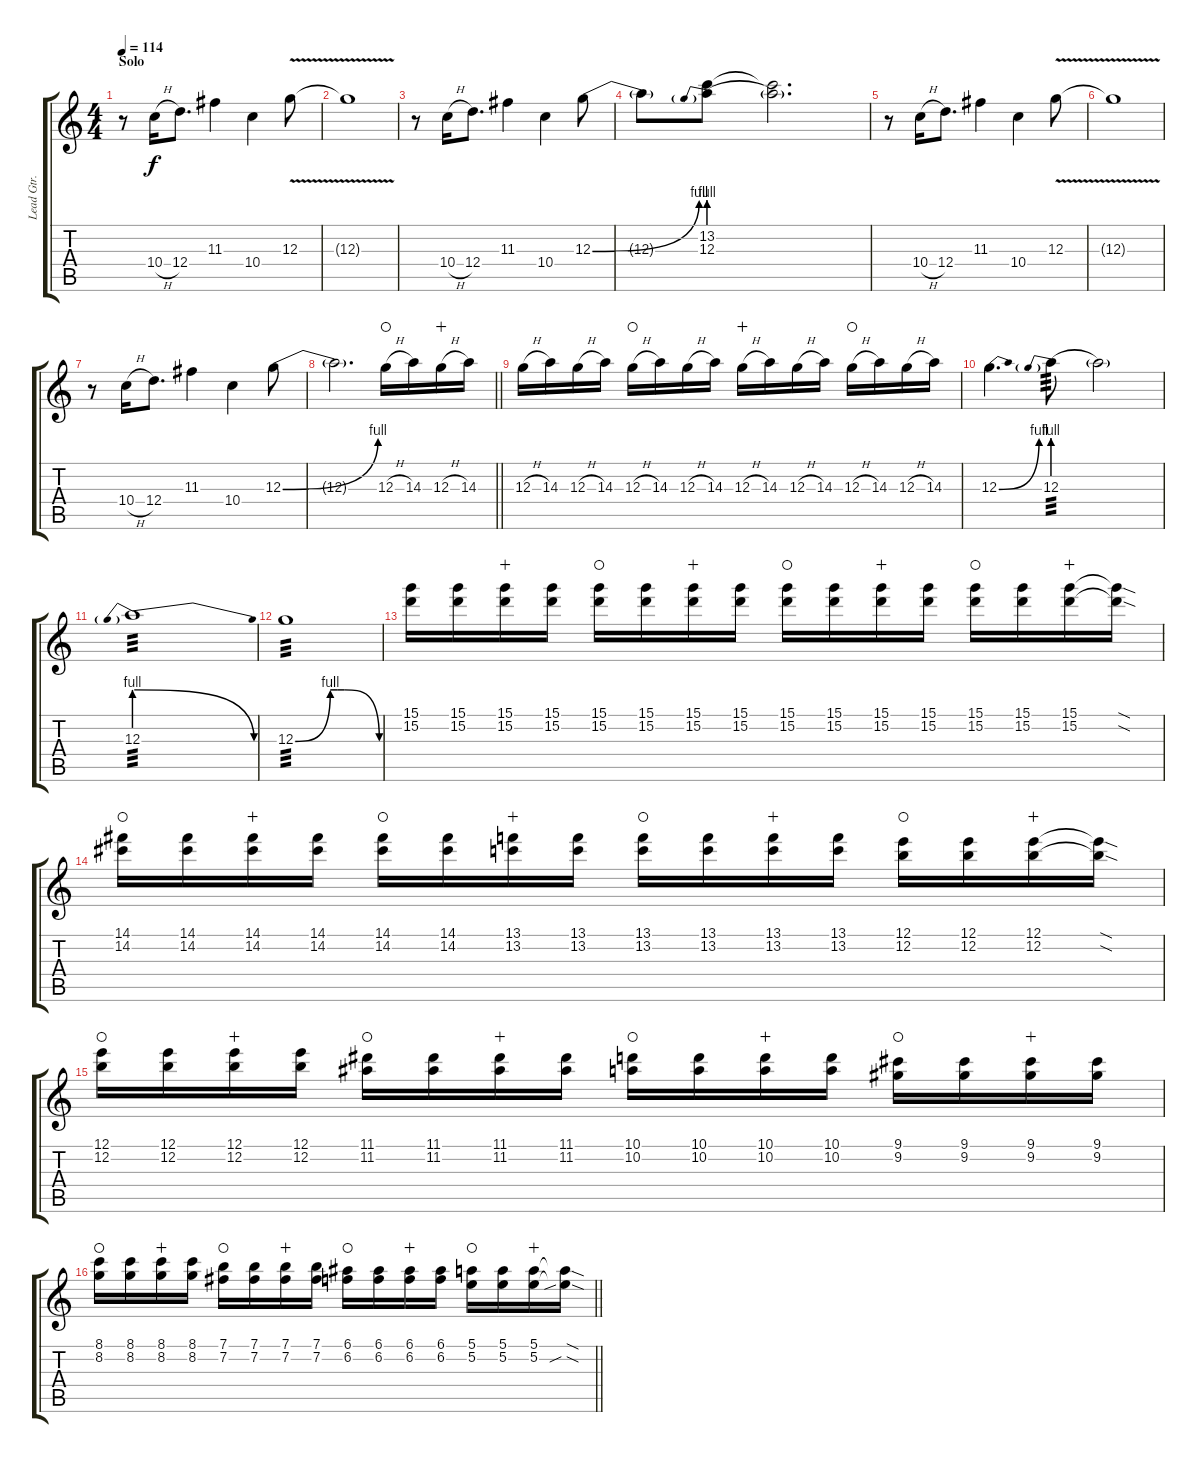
\track ("Lead Gtr. 1" "Lead Gtr. ") {instrument distortionguitar}
\staff {score tabs}
\tuning (E4 B3 G3 D3 A2 D2) {hide}
\ts (4 4)
\section ("" "Solo")
\tempo 114
\clef g2
\ks c
r.8{dy f} 10.4{h}.16 12.4.8{d} 11.3.4 10.4.4 12.3{v}.8 |
12.3{t}.1 |
r.8 10.4{h}.16 12.4.8{d} 11.3.4 10.4.4 12.3{be (bend 0 0 60 4)}.8 |
12.3{t}.8 (13.2 12.3{be (prebend 0 4 60 4)}).8 (13.2{t} 12.3{t}).2{d} |
r.8 10.4{h}.16 12.4.8{d} 11.3.4 10.4.4 12.3{v}.8 |
12.3{t}.1 |
r.8 10.4{h}.16 12.4.8{d} 11.3.4 10.4.4 12.3{be (bend 0 0 60 4)}.8 |
\barLineRight lightlight
12.3{t}.2{d} 12.3{h}.16{waho} 14.3.16 12.3{h}.16{wahc} 14.3.16 |
\section ("" "")
12.3{h}.16 14.3.16 12.3{h}.16 14.3.16 12.3{h}.16{waho} 14.3.16 12.3{h}.16 14.3.16 12.3{h}.16{wahc} 14.3.16 12.3{h}.16 14.3.16 12.3{h}.16{waho} 14.3.16 12.3{h}.16 14.3.16 |
12.3{be (bend 0 0 60 4)}.4{d} 12.3{be (prebend 0 4 60 4)}.8{tp 3} 12.3{t}.2 |
12.3{be (prebendrelease 0 4 60 0)}.1{tp 3} |
12.3{be (custom 0 0 25 4 30 4 35 4 60 0)}.1{tp 3} |
(15.1 15.2).16 (15.1 15.2).16 (15.1 15.2).16{wahc} (15.1 15.2).16 (15.1 15.2).16{waho} (15.1 15.2).16 (15.1 15.2).16{wahc} (15.1 15.2).16 (15.1 15.2).16{waho} (15.1 15.2).16 (15.1 15.2).16{wahc} (15.1 15.2).16 (15.1 15.2).16{waho} (15.1 15.2).16 (15.1 15.2).16{wahc} (15.1{sod t} 15.2{sod t}).16 |
(14.1 14.2).16{waho} (14.1 14.2).16 (14.1 14.2).16{wahc} (14.1 14.2).16 (14.1 14.2).16{waho} (14.1 14.2).16 (13.1 13.2).16{wahc} (13.1 13.2).16 (13.1 13.2).16{waho} (13.1 13.2).16 (13.1 13.2).16{wahc} (13.1 13.2).16 (12.1 12.2).16{waho} (12.1 12.2).16 (12.1 12.2).16{wahc} (12.1{sod t} 12.2{sod t}).16 |
(12.1 12.2).16{waho} (12.1 12.2).16 (12.1 12.2).16{wahc} (12.1 12.2).16 (11.1 11.2).16{waho} (11.1 11.2).16 (11.1 11.2).16{wahc} (11.1 11.2).16 (10.1 10.2).16{waho} (10.1 10.2).16 (10.1 10.2).16{wahc} (10.1 10.2).16 (9.1 9.2).16{waho} (9.1 9.2).16 (9.1 9.2).16{wahc} (9.1 9.2).16 |
\barLineRight lightlight
(8.1 8.2).16{waho} (8.1 8.2).16 (8.1 8.2).16{wahc} (8.1 8.2).16 (7.1 7.2).16{waho} (7.1 7.2).16 (7.1 7.2).16{wahc} (7.1 7.2).16 (6.1 6.2).16{waho} (6.1 6.2).16 (6.1 6.2).16{wahc} (6.1 6.2).16 (5.1 5.2).16{waho} (5.1 5.2).16 (5.1 5.2).16{wahc} (5.1{sod t} 5.2{sib sod t}).16
